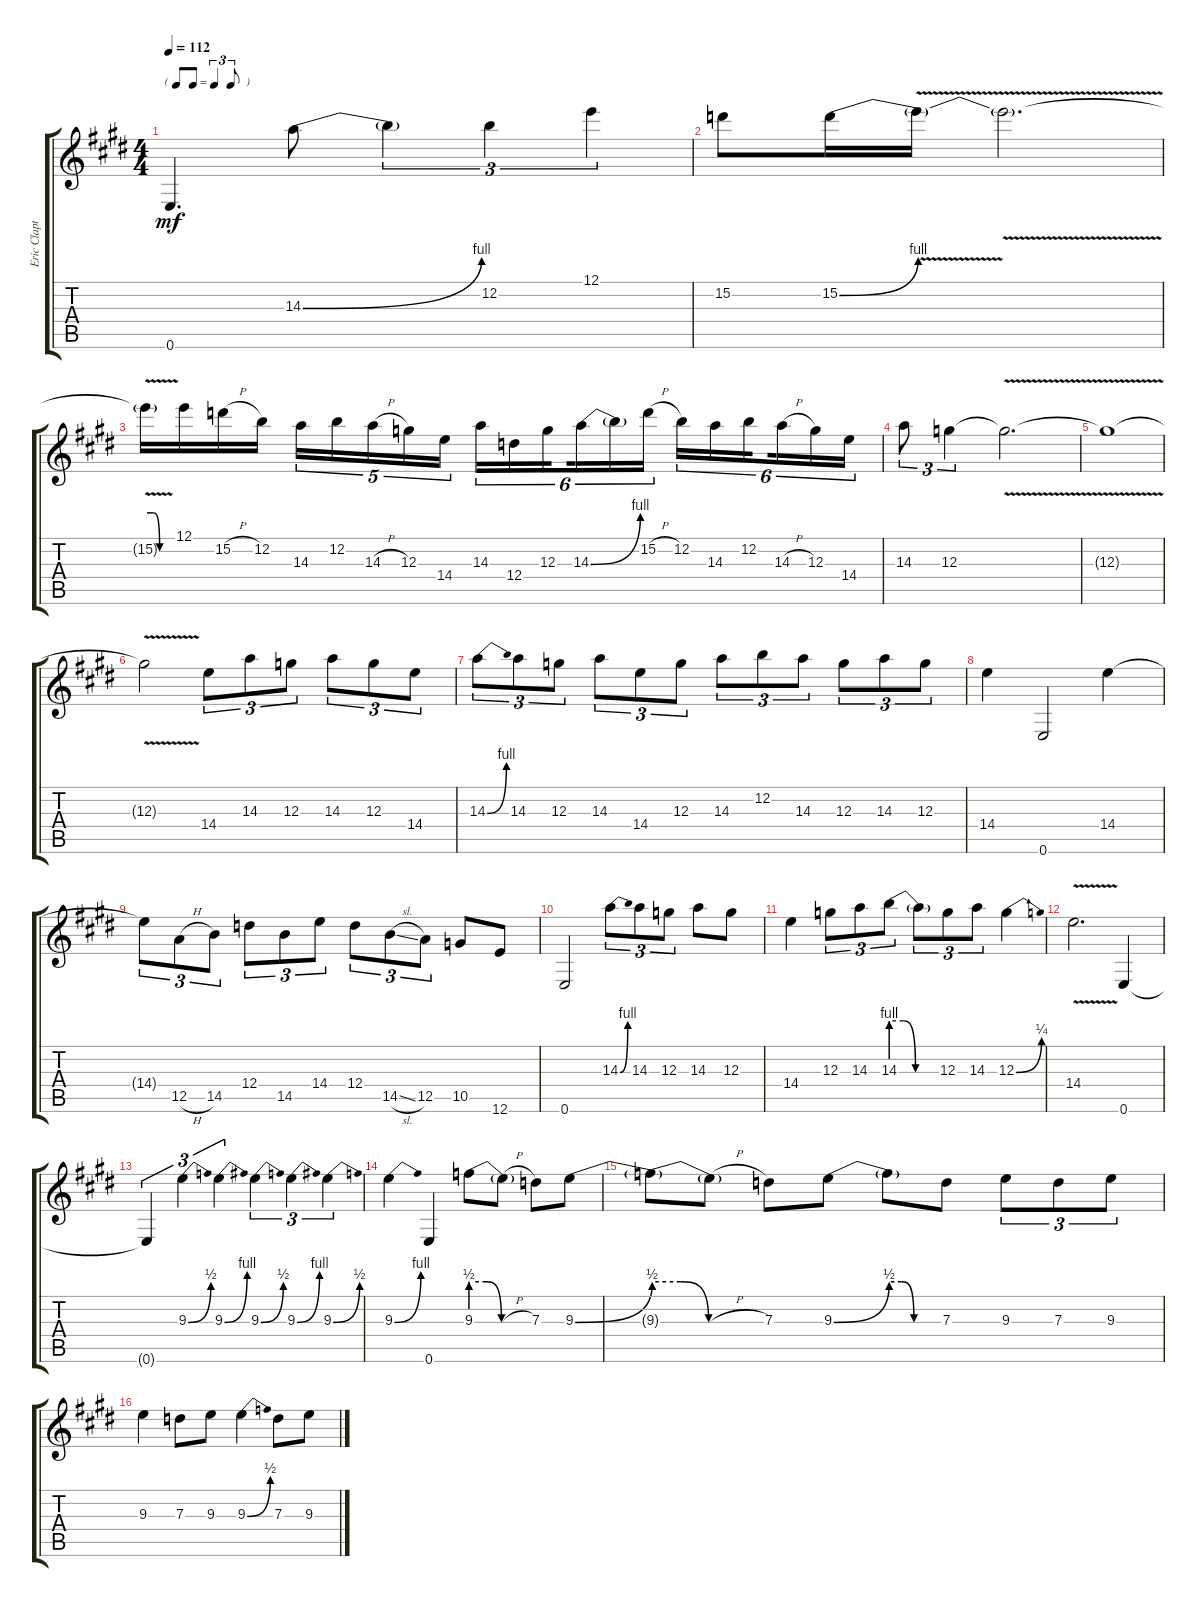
\track ("Eric Clapton - Electric Guitar" "Eric Clapt") {instrument overdrivenguitar}
\staff {score tabs}
\tuning (E4 B3 G3 D3 A2 E2) {hide}
\ts (4 4)
\tf triplet8th
\tempo 112
\clef g2
\ks e
0.6{t}.4{d dy mf} 14.3{be (bend 0 0 60 4)}.8 14.3{t}.4{tu (3 2)} 12.2.4{tu (3 2)} 12.1.4{tu (3 2)} |
15.2.8 15.2{be (bend 0 0 60 4)}.16 15.2{v t}.16 15.2{v t}.2{d} |
15.2{be (custom 0 4 15 4 30 0 60 0) t}.16 12.1.16 15.2{h}.16 12.2.16 14.3.16{tu (5 4)} 12.2.16{tu (5 4)} 14.3{h}.16{tu (5 4)} 12.3.16{tu (5 4)} 14.4.16{tu (5 4)} 14.3.16{tu (6 4)} 12.4.16{tu (6 4)} 12.3.16{tu (6 4) beam splitsecondary} 14.3{be (bend 0 0 60 4)}.16{tu (6 4)} 14.3{t}.16{tu (6 4)} 15.2{h}.16{tu (6 4)} 12.2.16{tu (6 4)} 14.3.16{tu (6 4)} 12.2.16{tu (6 4) beam splitsecondary} 14.3{h}.16{tu (6 4)} 12.3.16{tu (6 4)} 14.4.16{tu (6 4)} |
14.3.8{tu (3 2)} 12.3.4{tu (3 2)} 12.3{v t}.2{d} |
12.3{v t}.1 |
12.3{v t}.2 14.4.8{tu (3 2)} 14.3.8{tu (3 2)} 12.3.8{tu (3 2)} 14.3.8{tu (3 2)} 12.3.8{tu (3 2)} 14.4.8{tu (3 2)} |
14.3{be (bend 0 0 60 4)}.8{tu (3 2)} 14.3.8{tu (3 2)} 12.3.8{tu (3 2)} 14.3.8{tu (3 2)} 14.4.8{tu (3 2)} 12.3.8{tu (3 2)} 14.3.8{tu (3 2)} 12.2.8{tu (3 2)} 14.3.8{tu (3 2)} 12.3.8{tu (3 2)} 14.3.8{tu (3 2)} 12.3.8{tu (3 2)} |
14.4.4 0.6.2 14.4.4 |
14.4{t}.8{tu (3 2)} 12.5{h}.8{tu (3 2)} 14.5.8{tu (3 2)} 12.4.8{tu (3 2)} 14.5.8{tu (3 2)} 14.4.8{tu (3 2)} 12.4.8{tu (3 2)} 14.5{sl}.8{tu (3 2)} 12.5.8{tu (3 2)} 10.5.8 12.6.8 |
0.6.2 14.3{be (bend 0 0 60 4)}.8{tu (3 2)} 14.3.8{tu (3 2)} 12.3.8{tu (3 2)} 14.3.8 12.3.8 |
14.4.4 12.3.8{tu (3 2)} 14.3.8{tu (3 2)} 14.3{be (custom 0 4 15 4 30 0 60 0)}.8{tu (3 2)} 14.3{t}.8{tu (3 2)} 12.3.8{tu (3 2)} 14.3.8{tu (3 2)} 12.3{be (bend 0 0 60 1)}.4 |
14.4{v}.2{d} 0.6.4 |
0.6{t}.4{tu (3 2)} 9.3{be (bend 0 0 60 2)}.4{tu (3 2)} 9.3{be (bend 0 0 60 4)}.4{tu (3 2)} 9.3{be (bend 0 0 60 2)}.4{tu (3 2)} 9.3{be (bend 0 0 60 4)}.4{tu (3 2)} 9.3{be (bend 0 0 60 2)}.4{tu (3 2)} |
9.3{be (bend 0 0 60 4)}.4 0.6.4 9.3{be (custom 0 2 15 2 30 0 60 0)}.8 9.3{h t}.8 7.3.8 9.3{be (bend 0 0 60 2)}.8 |
9.3{be (custom 0 2 15 2 30 0 60 0) t}.8 9.3{h t}.8 7.3.8 9.3{be (bend 0 0 60 2)}.8 9.3{be (custom 0 2 15 2 30 0 60 0) t}.8 7.3.8 9.3.8{tu (3 2)} 7.3.8{tu (3 2)} 9.3.8{tu (3 2)} |
9.3.4 7.3.8 9.3.8 9.3{be (bend 0 0 60 2)}.4 7.3.8 9.3.8
